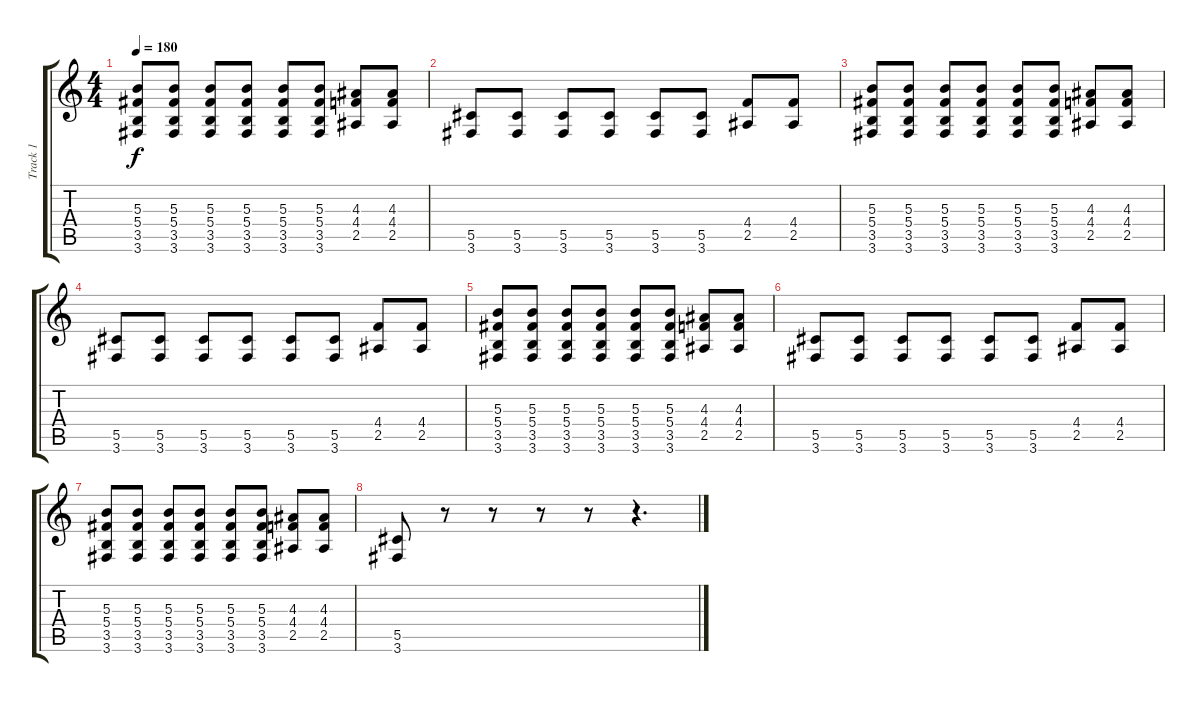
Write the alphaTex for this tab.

\track ("Track 1" "Track 1") {instrument distortionguitar}
\staff {score tabs}
\tuning (Eb4 Bb3 Gb3 Db3 Ab2 Eb2) {hide}
\ts (4 4)
\tempo 180
\clef g2
\ks c
(5.3 5.4 3.5 3.6).8{dy f} (5.3 5.4 3.5 3.6).8 (5.3 5.4 3.5 3.6).8 (5.3 5.4 3.5 3.6).8 (5.3 5.4 3.5 3.6).8 (5.3 5.4 3.5 3.6).8 (4.3 4.4 2.5).8 (4.3 4.4 2.5).8 |
(5.5 3.6).8 (5.5 3.6).8 (5.5 3.6).8 (5.5 3.6).8 (5.5 3.6).8 (5.5 3.6).8 (4.4 2.5).8 (4.4 2.5).8 |
(5.3 5.4 3.5 3.6).8 (5.3 5.4 3.5 3.6).8 (5.3 5.4 3.5 3.6).8 (5.3 5.4 3.5 3.6).8 (5.3 5.4 3.5 3.6).8 (5.3 5.4 3.5 3.6).8 (4.3 4.4 2.5).8 (4.3 4.4 2.5).8 |
(5.5 3.6).8 (5.5 3.6).8 (5.5 3.6).8 (5.5 3.6).8 (5.5 3.6).8 (5.5 3.6).8 (4.4 2.5).8 (4.4 2.5).8 |
(5.3 5.4 3.5 3.6).8 (5.3 5.4 3.5 3.6).8 (5.3 5.4 3.5 3.6).8 (5.3 5.4 3.5 3.6).8 (5.3 5.4 3.5 3.6).8 (5.3 5.4 3.5 3.6).8 (4.3 4.4 2.5).8 (4.3 4.4 2.5).8 |
(5.5 3.6).8 (5.5 3.6).8 (5.5 3.6).8 (5.5 3.6).8 (5.5 3.6).8 (5.5 3.6).8 (4.4 2.5).8 (4.4 2.5).8 |
(5.3 5.4 3.5 3.6).8 (5.3 5.4 3.5 3.6).8 (5.3 5.4 3.5 3.6).8 (5.3 5.4 3.5 3.6).8 (5.3 5.4 3.5 3.6).8 (5.3 5.4 3.5 3.6).8 (4.3 4.4 2.5).8 (4.3 4.4 2.5).8 |
(5.5 3.6).8 r.8 r.8 r.8 r.8 r.4{d}
